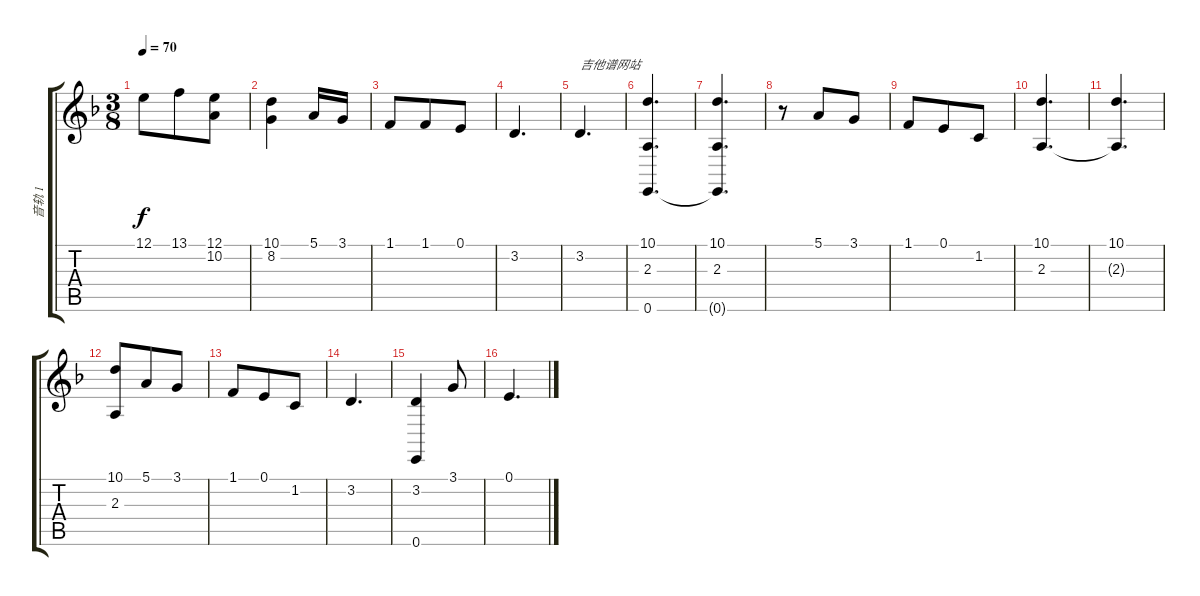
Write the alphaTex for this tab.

\track ("音轨 1" "音轨 1") {instrument acousticgrandpiano}
\staff {score tabs}
\tuning (E4 B3 G3 D3 A2 E2) {hide}
\ts (3 8)
\tempo 70
\clef g2
\ks f
12.1.8{dy f} 13.1.8 (12.1 10.2).8 |
(10.1 8.2).4 5.1.16 3.1.16 |
1.1.8 1.1.8 0.1.8 |
3.2.4{d} |
3.2.4{d txt "吉他谱网站"} |
(10.1 2.3 0.6).4{d} |
(10.1 2.3 0.6{t}).4{d} |
r.8 5.1.8 3.1.8 |
1.1.8 0.1.8 1.2.8 |
(10.1 2.3).4{d} |
(10.1 2.3{t}).4{d} |
(10.1 2.3).8 5.1.8 3.1.8 |
1.1.8 0.1.8 1.2.8 |
3.2.4{d} |
(3.2 0.6).4 3.1.8 |
0.1.4{d}
